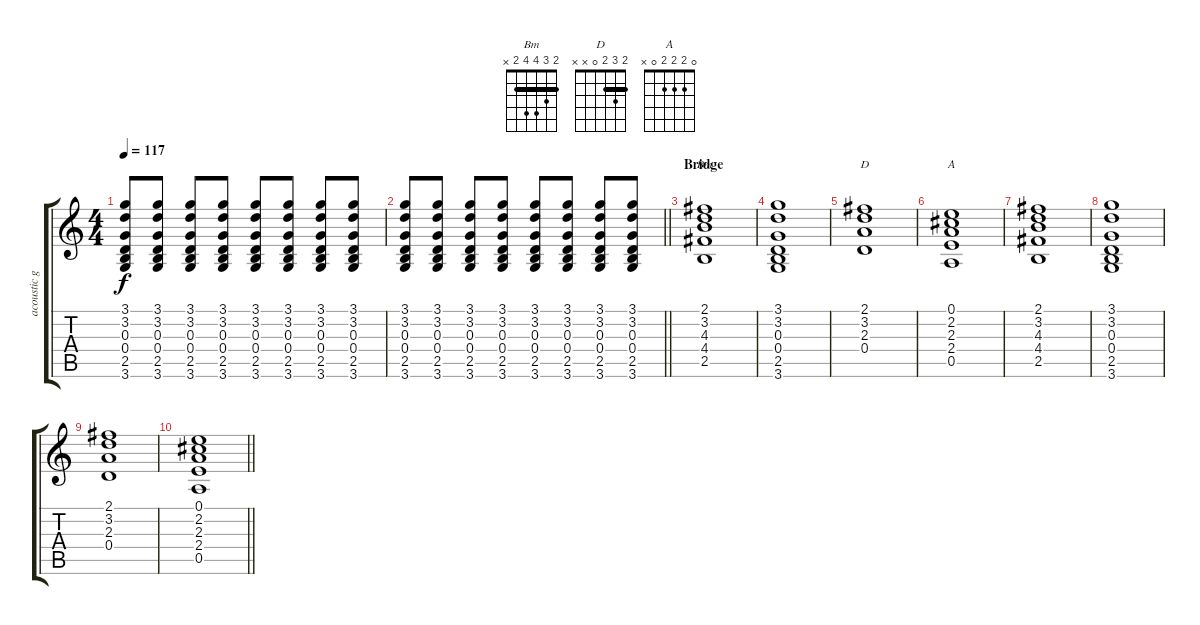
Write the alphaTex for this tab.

\track ("acoustic guitar" "acoustic g") {instrument electricguitarclean}
\staff {score tabs}
\tuning (E4 B3 G3 D3 A2 E2) {hide}
\chord ("Bm" 2 3 4 4 2 x) {barre 2}
\chord ("D" 2 3 2 0 x x) {barre 2}
\chord ("A" 0 2 2 2 0 x)
\ts (4 4)
\tempo 117
\clef g2
\ks c
(3.1 3.2 0.3 0.4 2.5 3.6).8{dy f} (3.1 3.2 0.3 0.4 2.5 3.6).8 (3.1 3.2 0.3 0.4 2.5 3.6).8 (3.1 3.2 0.3 0.4 2.5 3.6).8 (3.1 3.2 0.3 0.4 2.5 3.6).8 (3.1 3.2 0.3 0.4 2.5 3.6).8 (3.1 3.2 0.3 0.4 2.5 3.6).8 (3.1 3.2 0.3 0.4 2.5 3.6).8 |
\barLineRight lightlight
(3.1 3.2 0.3 0.4 2.5 3.6).8 (3.1 3.2 0.3 0.4 2.5 3.6).8 (3.1 3.2 0.3 0.4 2.5 3.6).8 (3.1 3.2 0.3 0.4 2.5 3.6).8 (3.1 3.2 0.3 0.4 2.5 3.6).8 (3.1 3.2 0.3 0.4 2.5 3.6).8 (3.1 3.2 0.3 0.4 2.5 3.6).8 (3.1 3.2 0.3 0.4 2.5 3.6).8 |
\section ("" "Bridge")
(2.1 3.2 4.3 4.4 2.5).1{ch "Bm"} |
(3.1 3.2 0.3 0.4 2.5 3.6).1 |
(2.1 3.2 2.3 0.4).1{ch "D"} |
(0.1 2.2 2.3 2.4 0.5).1{ch "A"} |
(2.1 3.2 4.3 4.4 2.5).1 |
(3.1 3.2 0.3 0.4 2.5 3.6).1 |
(2.1 3.2 2.3 0.4).1 |
\barLineRight lightlight
(0.1 2.2 2.3 2.4 0.5).1
